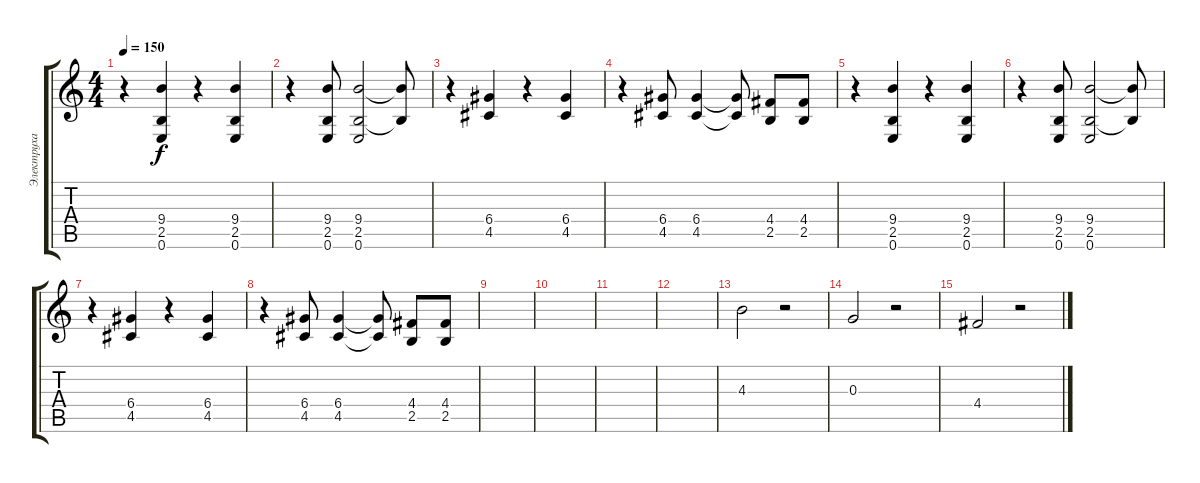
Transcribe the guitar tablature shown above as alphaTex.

\track ("Электруха" "Электруха") {instrument distortionguitar}
\staff {score tabs}
\tuning (E4 B3 G3 D3 A2 E2) {hide}
\ts (4 4)
\tempo 150
\clef g2
\ks c
r.4{dy f instrument distortionguitar} (9.4 2.5 0.6).4 r.4{instrument distortionguitar} (9.4 2.5 0.6).4 |
r.4 (9.4 2.5 0.6).8 (9.4 2.5 0.6).2 (9.4{t} 2.5{t}).8 |
r.4{instrument distortionguitar} (6.4 4.5).4 r.4{instrument distortionguitar} (6.4 4.5).4 |
r.4 (6.4 4.5).8 (6.4 4.5).4 (6.4{t} 4.5{t}).8 (4.4 2.5).8 (4.4 2.5).8 |
r.4{instrument distortionguitar} (9.4 2.5 0.6).4 r.4{instrument distortionguitar} (9.4 2.5 0.6).4 |
r.4 (9.4 2.5 0.6).8 (9.4 2.5 0.6).2 (9.4{t} 2.5{t}).8 |
r.4{instrument distortionguitar} (6.4 4.5).4 r.4{instrument distortionguitar} (6.4 4.5).4 |
r.4 (6.4 4.5).8 (6.4 4.5).4 (6.4{t} 4.5{t}).8 (4.4 2.5).8 (4.4 2.5).8 |
|
|
|
|
4.3.2{instrument overdrivenguitar} r.2 |
0.3.2 r.2 |
4.4.2 r.2
